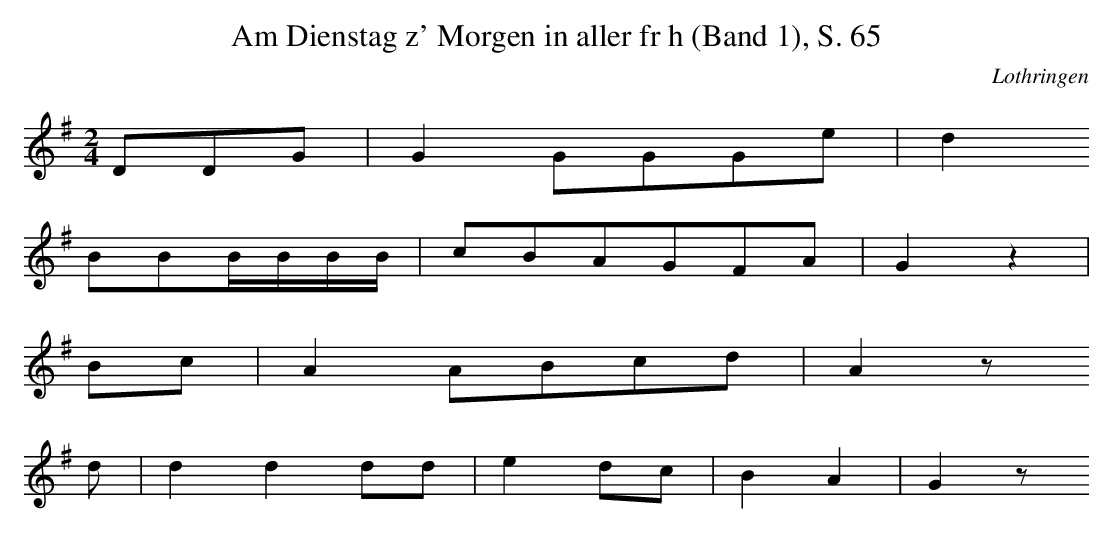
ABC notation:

X:1
T: Am Dienstag z' Morgen in aller frh (Band 1), S. 65
O: Lothringen
M: 2/4
L: 1/16
K: G
D2D2G2 | G4G2G2G2e2 | d4
B2B2BBBB | c2B2A2G2F2A2 | G4z4 |
B2c2 | A4A2B2c2d2 | A4z2
d2 | d4d4d2d2 | e4d2c2 | B4A4 | G4z2
